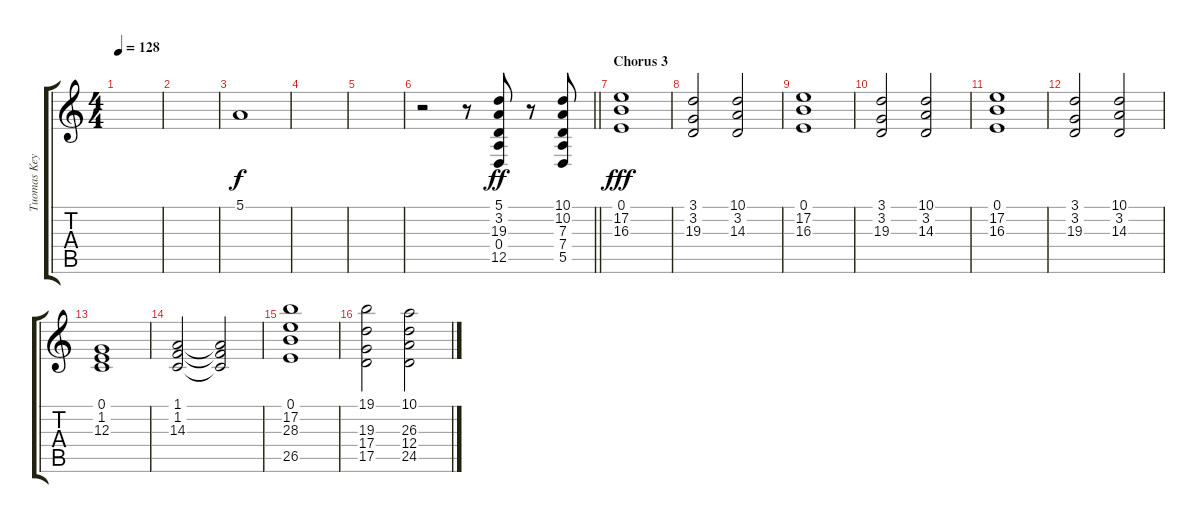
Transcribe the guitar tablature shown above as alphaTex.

\track ("Tuomas Keyboard 3" "Tuomas Key") {instrument choiraahs}
\staff {score tabs}
\tuning (E4 B3 G3 D3 A2 E2) {hide}
\ts (4 4)
\tempo 128
\clef g2
\ks c
|
|
5.1.1{dy f} |
|
|
\barLineRight lightlight
r.2 r.8 (5.1 3.2 19.3 0.4 12.5).8{dy ff} r.8 (10.1 10.2 7.3 7.4 5.5).8 |
\section ("" "Chorus 3")
(0.1 17.2 16.3).1{dy fff volume 10 instrument choiraahs} |
(3.1 3.2 19.3).2 (10.1 3.2 14.3).2 |
(0.1 17.2 16.3).1 |
(3.1 3.2 19.3).2 (10.1 3.2 14.3).2 |
(0.1 17.2 16.3).1 |
(3.1 3.2 19.3).2 (10.1 3.2 14.3).2 |
(0.1 1.2 12.3).1 |
(1.1 1.2 14.3).2 (1.1{t} 1.2{t} 14.3{t}).2 |
(0.1 17.2 28.3 26.5).1 |
(19.1 19.3 17.4 17.5).2 (10.1 26.3 12.4 24.5).2
